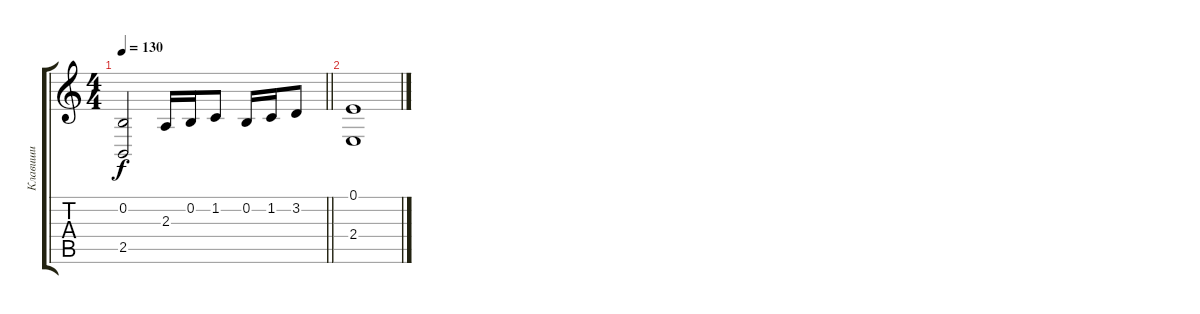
\track ("Клавиши" "Клавиши") {instrument stringensemble1}
\staff {score tabs}
\tuning (E4 B3 G3 D3 A2 E2) {hide}
\ts (4 4)
\tempo 130
\clef g2
\barLineRight lightlight
\ks c
(0.2 2.5).2{dy f} 2.3.16 0.2.16 1.2.8 0.2.16 1.2.16 3.2.8 |
\section ("" "")
(0.1 2.4).1
